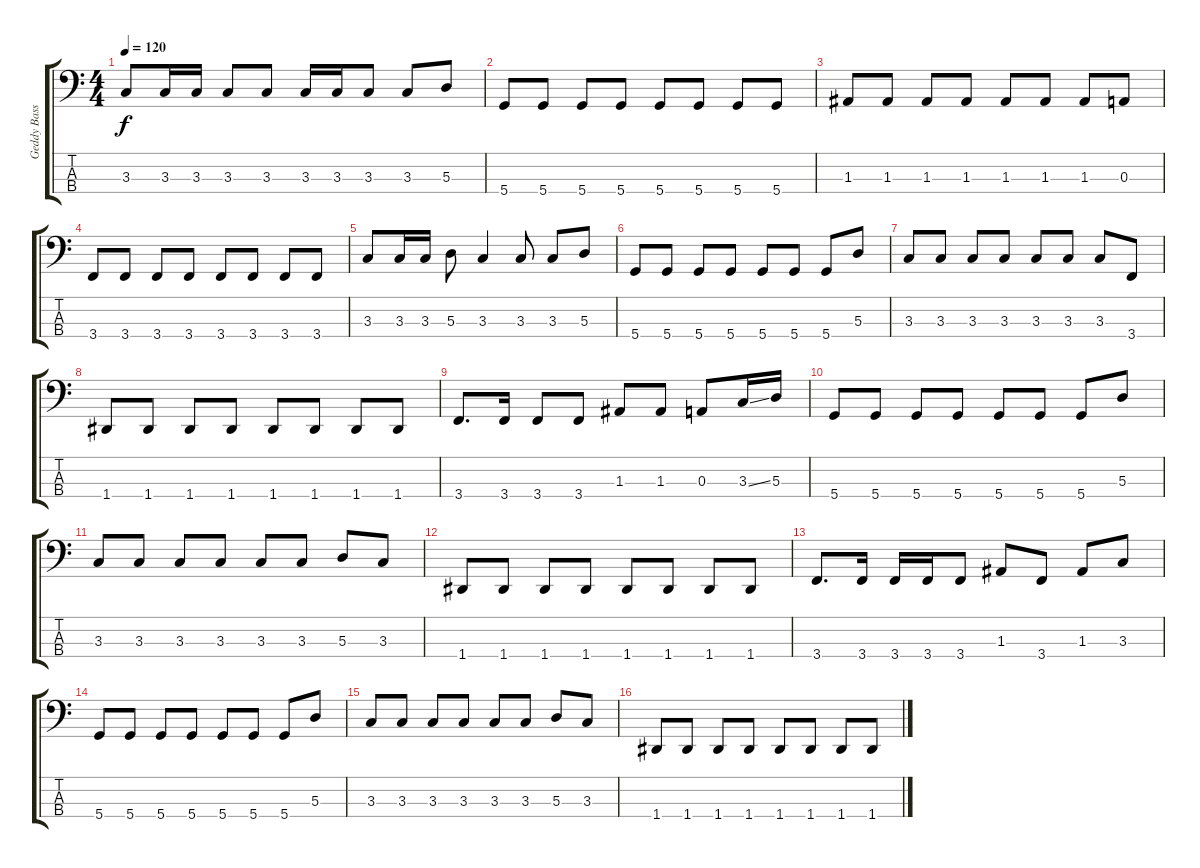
\track ("Geddy Bass" "Geddy Bass") {instrument electricbassfinger}
\staff {score tabs}
\tuning (G2 D2 A1 D1) {hide}
\ts (4 4)
\tempo 120
\clef f4
\ks c
3.3.8{dy f} 3.3.16 3.3.16 3.3.8 3.3.8 3.3.16 3.3.16 3.3.8 3.3.8 5.3.8 |
5.4.8 5.4.8 5.4.8 5.4.8 5.4.8 5.4.8 5.4.8 5.4.8 |
1.3.8 1.3.8 1.3.8 1.3.8 1.3.8 1.3.8 1.3.8 0.3.8 |
3.4.8 3.4.8 3.4.8 3.4.8 3.4.8 3.4.8 3.4.8 3.4.8 |
3.3.8 3.3.16 3.3.16 5.3.8 3.3.4 3.3.8 3.3.8 5.3.8 |
5.4.8 5.4.8 5.4.8 5.4.8 5.4.8 5.4.8 5.4.8 5.3.8 |
3.3.8 3.3.8 3.3.8 3.3.8 3.3.8 3.3.8 3.3.8 3.4.8 |
1.4.8 1.4.8 1.4.8 1.4.8 1.4.8 1.4.8 1.4.8 1.4.8 |
3.4.8{d} 3.4.16 3.4.8 3.4.8 1.3.8 1.3.8 0.3.8 3.3{ss}.16 5.3.16 |
5.4.8 5.4.8 5.4.8 5.4.8 5.4.8 5.4.8 5.4.8 5.3.8 |
3.3.8 3.3.8 3.3.8 3.3.8 3.3.8 3.3.8 5.3.8 3.3.8 |
1.4.8 1.4.8 1.4.8 1.4.8 1.4.8 1.4.8 1.4.8 1.4.8 |
3.4.8{d} 3.4.16 3.4.16 3.4.16 3.4.8 1.3.8 3.4.8 1.3.8 3.3.8 |
5.4.8 5.4.8 5.4.8 5.4.8 5.4.8 5.4.8 5.4.8 5.3.8 |
3.3.8 3.3.8 3.3.8 3.3.8 3.3.8 3.3.8 5.3.8 3.3.8 |
1.4.8 1.4.8 1.4.8 1.4.8 1.4.8 1.4.8 1.4.8 1.4.8
